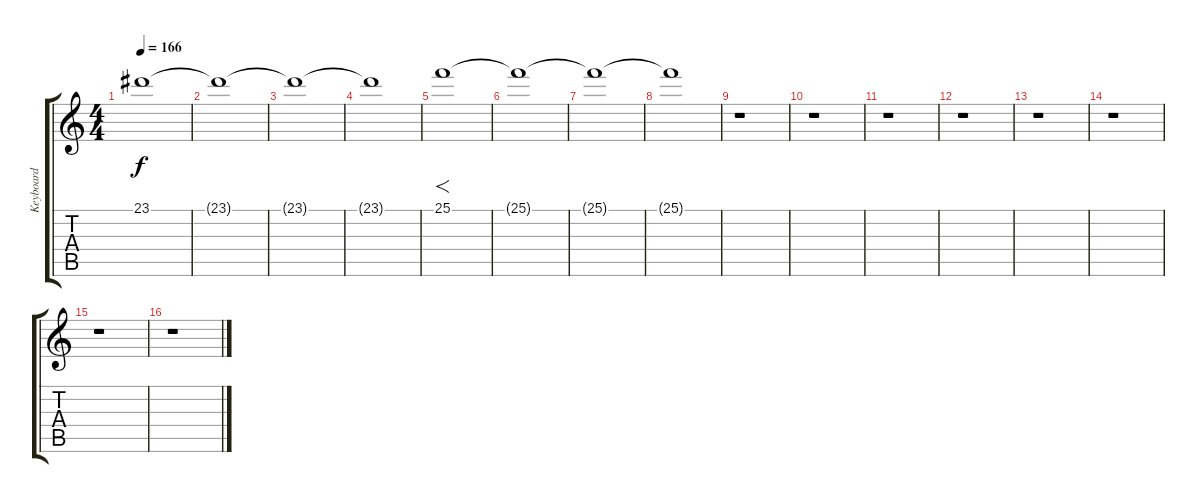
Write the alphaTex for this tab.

\track ("Keyboard" "Keyboard") {instrument pad4choir}
\staff {score tabs}
\tuning (E4 B3 G3 D3 A2 E2) {hide}
\ts (4 4)
\tempo 166
\clef g2
\ks c
23.1{t}.1{dy f} |
23.1{t}.1 |
23.1{t}.1 |
23.1{t}.1 |
25.1.1{f volume 11 balance 4} |
25.1{t}.1 |
25.1{t}.1 |
25.1{t}.1 |
r.1 |
r.1 |
r.1 |
r.1 |
r.1 |
r.1 |
r.1 |
r.1
